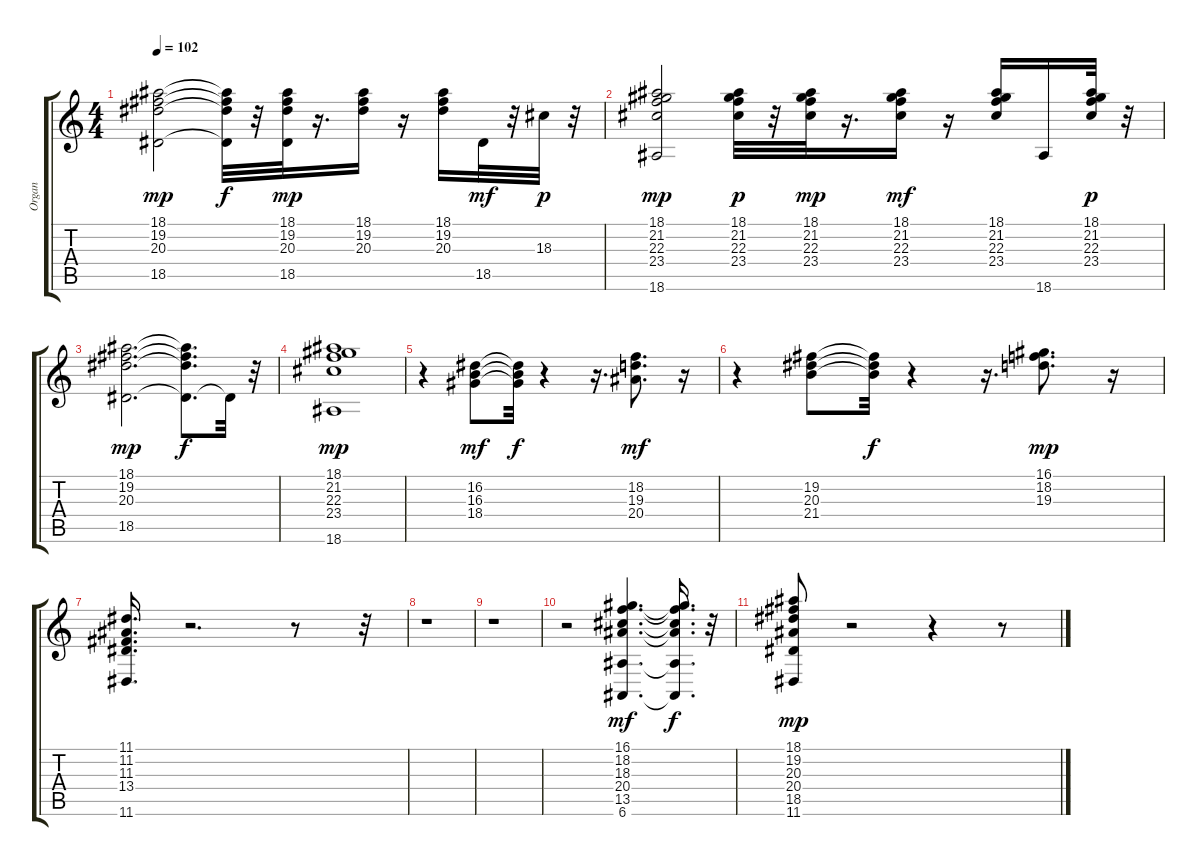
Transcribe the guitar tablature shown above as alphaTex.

\track ("Organ" "Organ") {instrument percussiveorgan}
\staff {score tabs}
\tuning (E4 B3 G3 D3 A2 E2) {hide}
\ts (4 4)
\tempo 102
\clef g2
\ks c
(18.1 19.2 20.3 18.5).2{dy mp} (18.1{t} 19.2{t} 20.3{t} 18.5{t}).32{dy f} r.32 (18.1 19.2 20.3 18.5).32{dy mp} r.16{d} (18.1 19.2 20.3).16 r.16 (18.1 19.2 20.3).16 18.5.32{dy mf} r.32 18.3.32{dy p} r.32 |
(18.1 21.2 22.3 23.4 18.6).2{dy mp} (18.1 21.2 22.3 23.4).32{dy p} r.32 (18.1 21.2 22.3 23.4).32{dy mp} r.16{d} (18.1 21.2 22.3 23.4).16{dy mf} r.16 (18.1 21.2 22.3 23.4).16 18.6.16 (18.1 21.2 22.3 23.4).32{dy p} r.32 |
(18.1 19.2 20.3 18.5).2{d dy mp} (18.1{t} 19.2{t} 20.3{t} 18.5{t}).8{d dy f} 18.5{t}.32 r.32 |
(18.1 21.2 22.3 23.4 18.6).1{dy mp} |
r.4 (16.2 16.3 18.4).8{dy mf} (16.2{t} 16.3{t} 18.4{t}).32{dy f} r.4 r.16{d} (18.2 19.3 20.4).8{d dy mf} r.16 |
r.4 (19.2 20.3 21.4).8 (19.2{t} 20.3{t} 21.4{t}).32{dy f} r.4 r.16{d} (16.1 18.2 19.3).8{d dy mp} r.16 |
(11.1 11.2 11.3 13.4 11.6).16{d} r.2{d} r.8 r.32 |
r.1 |
r.1 |
r.2 (16.1 18.2 18.3 20.4 13.5 6.6).4{d dy mf} (16.1{t} 18.2{t} 18.3{t} 20.4{t} 13.5{t} 6.6{t}).16{d dy f} r.32 |
(18.1 19.2 20.3 20.4 18.5 11.6).8{dy mp} r.2 r.4 r.8
